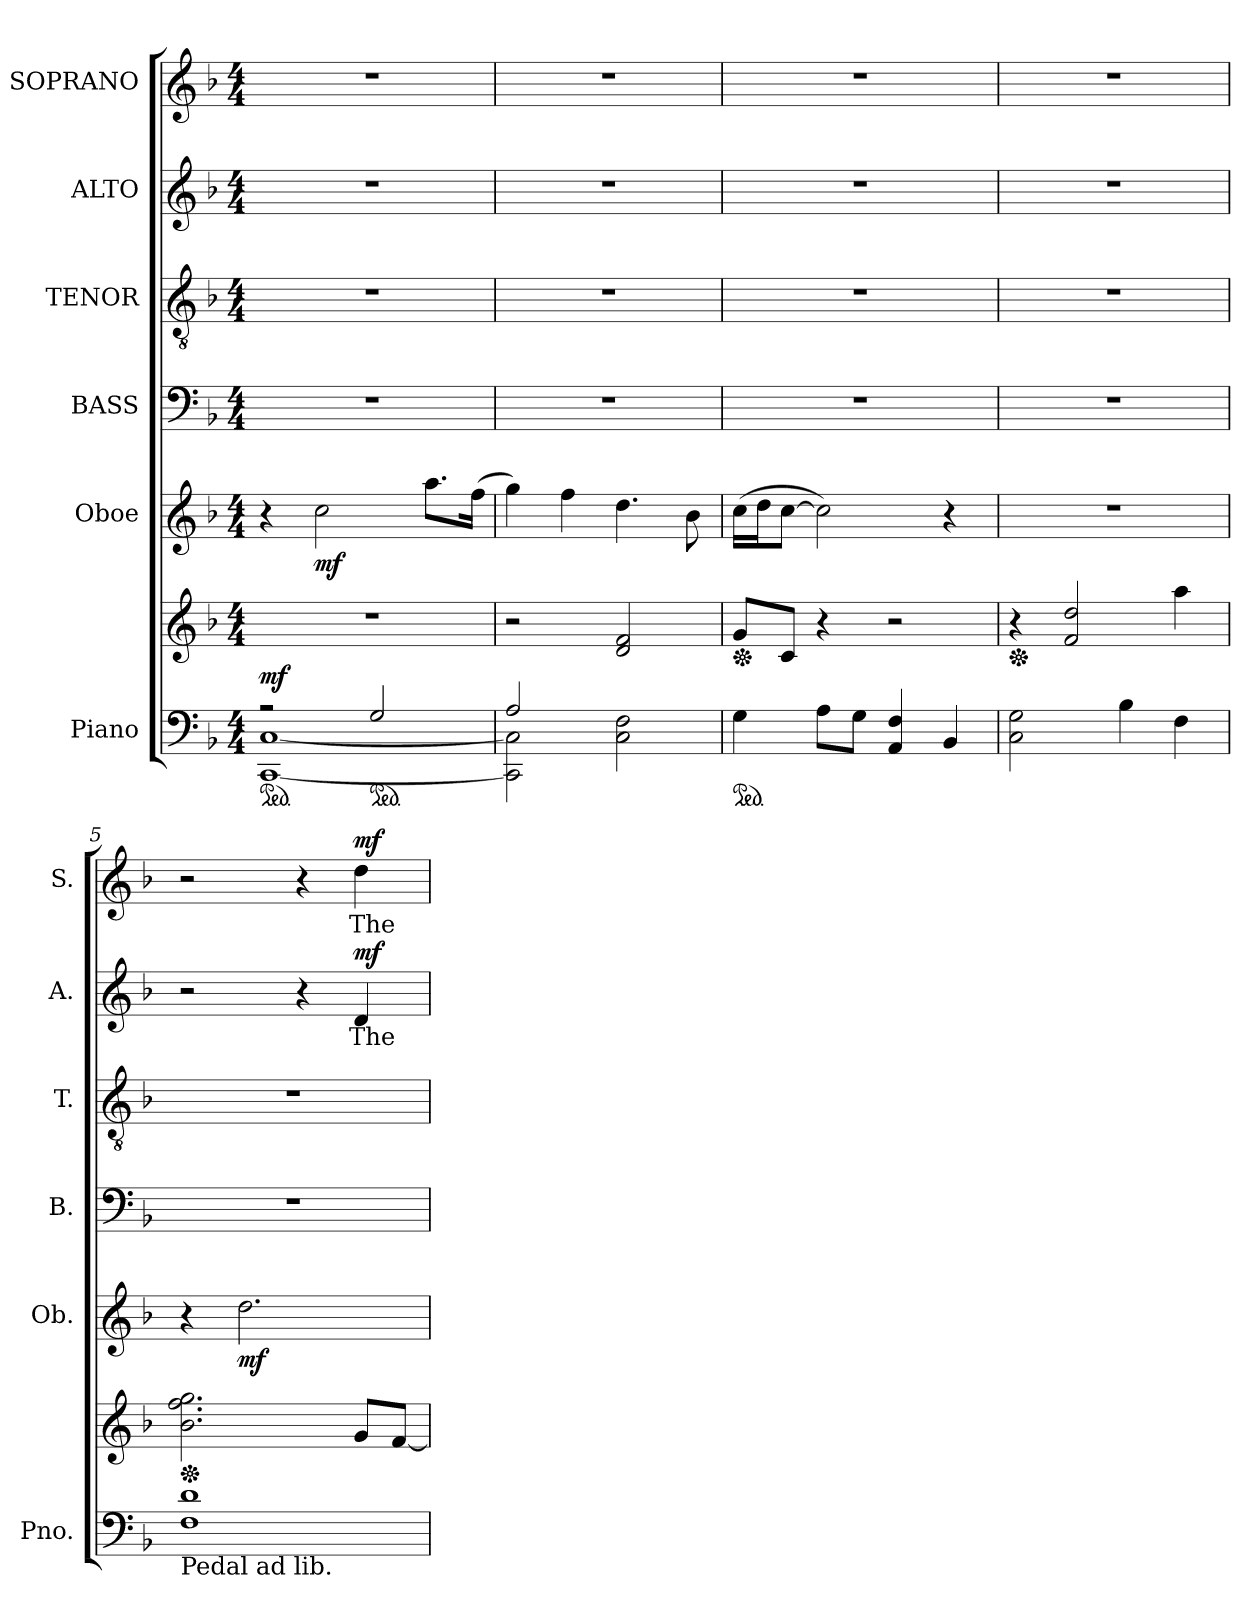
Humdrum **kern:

**kern	**kern	**dynam	**kern	**dynam	**kern	**kern	**kern	**text	**dynam	**kern	**text	**dynam
*part6	*part6	*part6	*part5	*part5	*part4	*part3	*part2	*part2	*part2	*part1	*part1	*part1
*staff7	*staff6	*staff6/7	*staff5	*staff5	*staff4	*staff3	*staff2	*staff2	*staff2	*staff1	*staff1	*staff1
*I"Piano	*	*	*I"Oboe	*	*I"BASS	*I"TENOR	*I"ALTO	*	*	*I"SOPRANO	*	*
*I'Pno.	*	*	*I'Ob.	*	*I'B.	*I'T.	*I'A.	*	*	*I'S.	*	*
!!LO:PB:g=z
*clefF4	*clefG2	*	*clefG2	*	*clefF4	*clefGv2	*clefG2	*	*	*clefG2	*	*
*	*	*	*	*	*	*ITrd7c12	*	*	*	*	*	*
*k[b-]	*k[b-]	*	*k[b-]	*	*k[b-]	*k[b-]	*k[b-]	*	*	*k[b-]	*	*
*F:	*F:	*	*F:	*	*F:	*F:	*F:	*	*	*F:	*	*
*M4/4	*M4/4	*	*M4/4	*	*M4/4	*M4/4	*M4/4	*	*	*M4/4	*	*
*MM100	*MM100	*	*MM100	*	*MM100	*MM100	*MM100	*	*	*MM100	*	*
*ped	*	*	*	*	*	*	*	*	*	*	*	*
=1	=1	=1	=1	=1	=1	=1	=1	=1	=1	=1	=1	=1
*^	*	*	*	*	*	*	*	*	*	*	*	*
2r	[<1CCi [<1Ci	1r	mf	4r	.	1r	1r	1r	.	.	1r	.	.
.	.	.	.	2cci\	mf	.	.	.	.	.	.	.	.
*ped	*	*	*	*	*	*	*	*	*	*	*	*	*
2Gi/	.	.	.	.	.	.	.	.	.	.	.	.	.
.	.	.	.	8.aai\L	.	.	.	.	.	.	.	.	.
.	.	.	.	(16ffi\Jk	.	.	.	.	.	.	.	.	.
=2	=2	=2	=2	=2	=2	=2	=2	=2	=2	=2	=2	=2	=2
2Ai/	2CCi\] 2Ci]	2r	.	4ggi\)	.	1r	1r	1r	.	.	1r	.	.
.	.	.	.	4ffi\	.	.	.	.	.	.	.	.	.
2ryy	2Ci\ 2Fi	2di/ 2fi	.	4.ddi\	.	.	.	.	.	.	.	.	.
.	.	.	.	8b-i\	.	.	.	.	.	.	.	.	.
*v	*v	*	*	*	*	*	*	*	*	*	*	*	*
=3	=3	=3	=3	=3	=3	=3	=3	=3	=3	=3	=3	=3
*ped	*	*	*	*	*	*	*	*	*	*	*	*
*	*Xped	*	*	*	*	*	*	*	*	*	*	*
4Gi\	8gi/L	.	(16cci\LL	.	1r	1r	1r	.	.	1r	.	.
.	.	.	16ddi\J	.	.	.	.	.	.	.	.	.
.	8ci/J	.	[>8cci\J	.	.	.	.	.	.	.	.	.
8Ai\L	4r	.	2cci\])	.	.	.	.	.	.	.	.	.
8Gi\J	.	.	.	.	.	.	.	.	.	.	.	.
4AAi/ 4Fi	2r	.	.	.	.	.	.	.	.	.	.	.
4BB-i/	.	.	4r	.	.	.	.	.	.	.	.	.
=4	=4	=4	=4	=4	=4	=4	=4	=4	=4	=4	=4	=4
*	*Xped	*	*	*	*	*	*	*	*	*	*	*
2Ci\ 2Gi	4r	.	1r	.	1r	1r	1r	.	.	1r	.	.
.	2fi/ 2ddi	.	.	.	.	.	.	.	.	.	.	.
4B-i\	.	.	.	.	.	.	.	.	.	.	.	.
4Fi\	4aai\	.	.	.	.	.	.	.	.	.	.	.
=5	=5	=5	=5	=5	=5	=5	=5	=5	=5	=5	=5	=5
*	*Xped	*	*	*	*	*	*	*	*	*	*	*
!LO:TX:b:t=Pedal ad lib.	!	!	!	!	!	!	!	!	!	!	!	!
1Fi 1di	2.b-i\ 2.ffi 2.ggi	.	4r	.	1r	1r	2r	.	.	2r	.	.
.	.	.	2.ddi\	mf	.	.	.	.	.	.	.	.
.	.	.	.	.	.	.	4r	.	.	4r	.	.
!	!	!	!	!	!	!	!	!LO:LY:b:color=#000000	!	!	!	!
!	!	!	!	!	!	!	!	!	!	!	!LO:LY:b:color=#000000	!
.	8gi/L	.	.	.	.	.	4di/	The	mf	4ddi\	The	mf
.	[<8fi/J	.	.	.	.	.	.	.	.	.	.	.
=	=	=	=	=	=	=	=	=	=	=	=	=
*-	*-	*-	*-	*-	*-	*-	*-	*-	*-	*-	*-	*-
